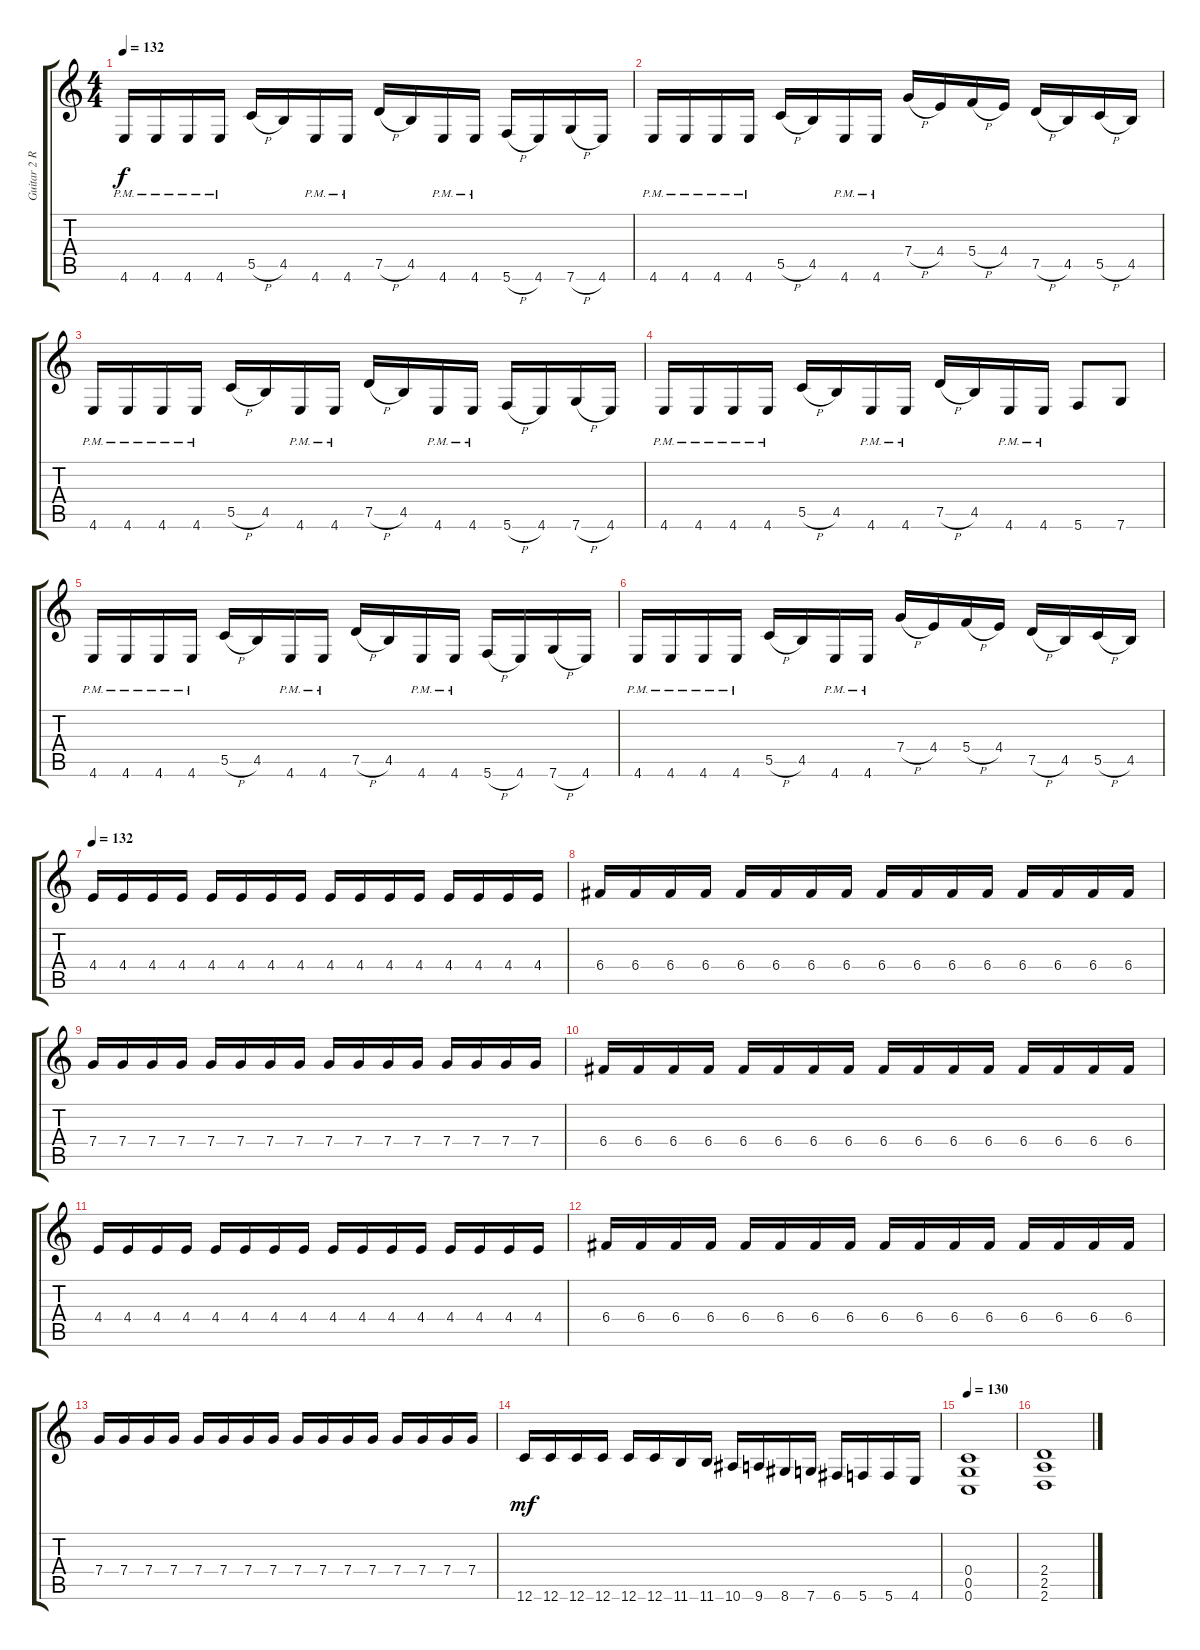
\track ("Guitar 2 Right" "Guitar 2 R") {instrument distortionguitar}
\staff {score tabs}
\tuning (D4 A3 F3 C3 G2 C2) {hide}
\ts (4 4)
\tempo 132
\clef g2
\ks c
4.6{pm}.16{dy f} 4.6{pm}.16 4.6{pm}.16 4.6{pm}.16 5.5{h}.16 4.5.16 4.6{pm}.16 4.6{pm}.16 7.5{h}.16 4.5.16 4.6{pm}.16 4.6{pm}.16 5.6{h}.16 4.6.16 7.6{h}.16 4.6.16 |
4.6{pm}.16 4.6{pm}.16 4.6{pm}.16 4.6{pm}.16 5.5{h}.16 4.5.16 4.6{pm}.16 4.6{pm}.16 7.4{h}.16 4.4.16 5.4{h}.16 4.4.16 7.5{h}.16 4.5.16 5.5{h}.16 4.5.16 |
4.6{pm}.16 4.6{pm}.16 4.6{pm}.16 4.6{pm}.16 5.5{h}.16 4.5.16 4.6{pm}.16 4.6{pm}.16 7.5{h}.16 4.5.16 4.6{pm}.16 4.6{pm}.16 5.6{h}.16 4.6.16 7.6{h}.16 4.6.16 |
4.6{pm}.16 4.6{pm}.16 4.6{pm}.16 4.6{pm}.16 5.5{h}.16 4.5.16 4.6{pm}.16 4.6{pm}.16 7.5{h}.16 4.5.16 4.6{pm}.16 4.6{pm}.16 5.6.8 7.6.8 |
4.6{pm}.16 4.6{pm}.16 4.6{pm}.16 4.6{pm}.16 5.5{h}.16 4.5.16 4.6{pm}.16 4.6{pm}.16 7.5{h}.16 4.5.16 4.6{pm}.16 4.6{pm}.16 5.6{h}.16 4.6.16 7.6{h}.16 4.6.16 |
4.6{pm}.16 4.6{pm}.16 4.6{pm}.16 4.6{pm}.16 5.5{h}.16 4.5.16 4.6{pm}.16 4.6{pm}.16 7.4{h}.16 4.4.16 5.4{h}.16 4.4.16 7.5{h}.16 4.5.16 5.5{h}.16 4.5.16 |
\tempo 132
4.4.16 4.4.16 4.4.16 4.4.16 4.4.16 4.4.16 4.4.16 4.4.16 4.4.16 4.4.16 4.4.16 4.4.16 4.4.16 4.4.16 4.4.16 4.4.16 |
6.4.16 6.4.16 6.4.16 6.4.16 6.4.16 6.4.16 6.4.16 6.4.16 6.4.16 6.4.16 6.4.16 6.4.16 6.4.16 6.4.16 6.4.16 6.4.16 |
7.4.16 7.4.16 7.4.16 7.4.16 7.4.16 7.4.16 7.4.16 7.4.16 7.4.16 7.4.16 7.4.16 7.4.16 7.4.16 7.4.16 7.4.16 7.4.16 |
6.4.16 6.4.16 6.4.16 6.4.16 6.4.16 6.4.16 6.4.16 6.4.16 6.4.16 6.4.16 6.4.16 6.4.16 6.4.16 6.4.16 6.4.16 6.4.16 |
4.4.16 4.4.16 4.4.16 4.4.16 4.4.16 4.4.16 4.4.16 4.4.16 4.4.16 4.4.16 4.4.16 4.4.16 4.4.16 4.4.16 4.4.16 4.4.16 |
6.4.16 6.4.16 6.4.16 6.4.16 6.4.16 6.4.16 6.4.16 6.4.16 6.4.16 6.4.16 6.4.16 6.4.16 6.4.16 6.4.16 6.4.16 6.4.16 |
7.4.16 7.4.16 7.4.16 7.4.16 7.4.16 7.4.16 7.4.16 7.4.16 7.4.16 7.4.16 7.4.16 7.4.16 7.4.16 7.4.16 7.4.16 7.4.16 |
12.6.16{dy mf instrument guitarfretnoise} 12.6.16 12.6.16 12.6.16 12.6.16 12.6.16 11.6.16 11.6.16 10.6.16 9.6.16 8.6.16 7.6.16 6.6.16 5.6.16 5.6.16 4.6.16 |
\tempo 130
(0.4 0.5 0.6).1{instrument distortionguitar} |
(2.4 2.5 2.6).1
